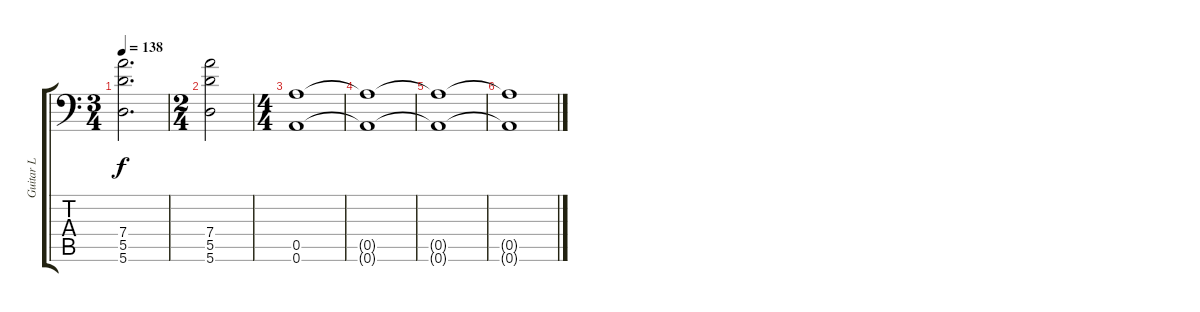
\track ("Guitar L" "Guitar L") {instrument distortionguitar}
\staff {score tabs}
\tuning (E4 B3 G3 D3 A2 A1) {hide}
\ts (3 4)
\tempo 138
\clef f4
\ks c
(7.4 5.5 5.6).2{d dy f} |
\ts (2 4)
(7.4 5.5 5.6).2 |
\ts (4 4)
(0.5 0.6).1 |
(0.5{t} 0.6{t}).1 |
(0.5{t} 0.6{t}).1 |
(0.5{t} 0.6{t}).1
